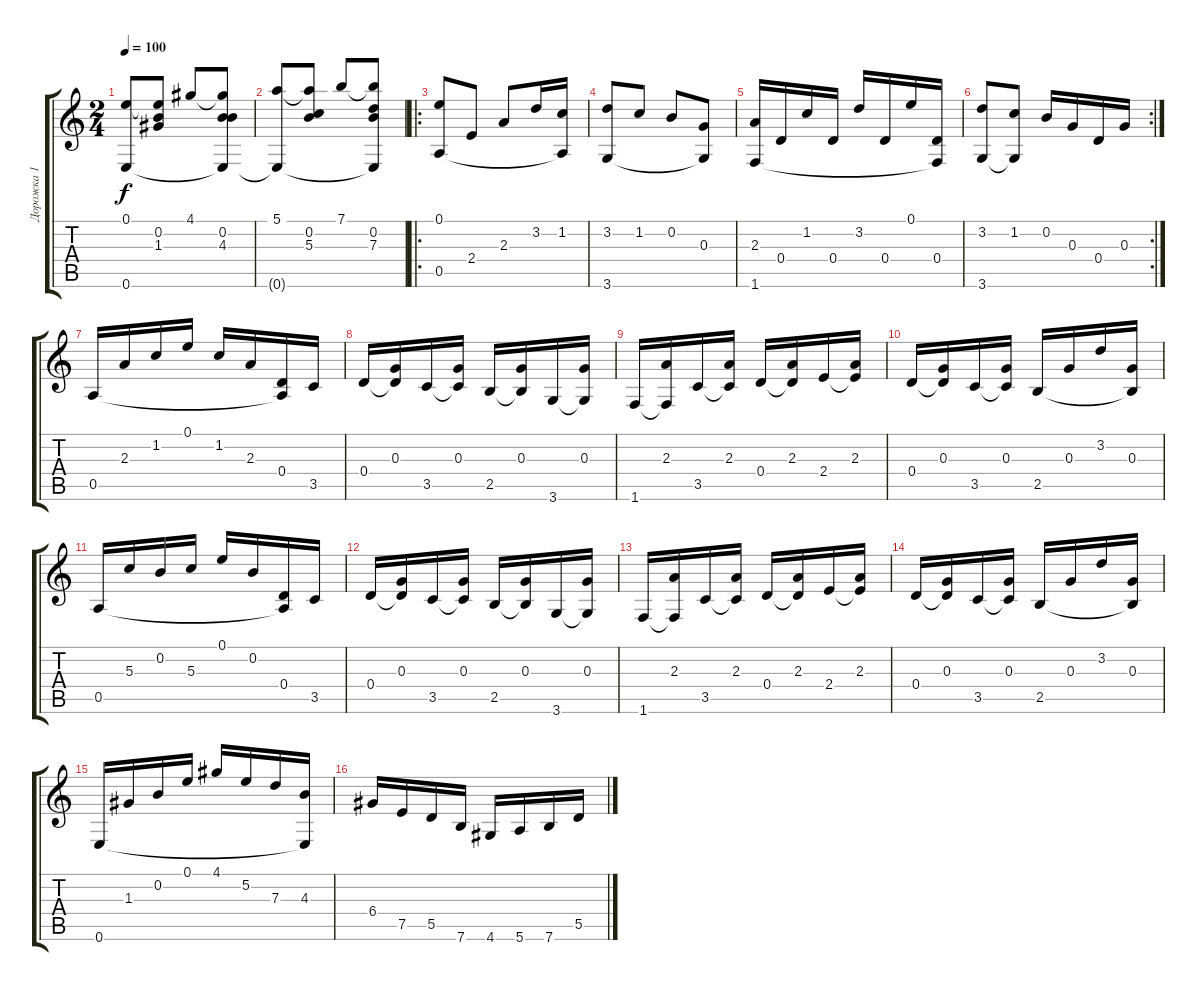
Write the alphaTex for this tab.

\track ("Дорожка 1" "Дорожка 1") {instrument acousticguitarnylon}
\staff {score tabs}
\tuning (E4 B3 G3 D3 A2 E2) {hide}
\ts (2 4)
\tempo 100
\clef g2
\ks aminor
(0.1 0.6).8{dy f} (0.1{t} 0.2 1.3).8 4.1.8 (4.1{t} 0.2 4.3 0.6{t}).8 |
(5.1 0.6{t}).8 (5.1{t} 0.2 5.3).8 7.1.8 (7.1{t} 0.2 7.3 0.6{t}).8 |
\ro
(0.1 0.5).8 2.4.8 2.3.8 3.2.16 (1.2 0.5{t}).16 |
(3.2 3.6).8 1.2.8 0.2.8 (0.3 3.6{t}).8 |
(2.3 1.6).16 0.4.16 1.2.16 0.4.16 3.2.16 0.4.16 0.1.16 (0.4 1.6{t}).16 |
\rc 2
(3.2 3.6).8 (1.2 3.6{t}).8 0.2.16 0.3.16 0.4.16 0.3.16 |
0.5.16 2.3.16 1.2.16 0.1.16 1.2.16 2.3.16 (0.4 0.5{t}).16 3.5.16 |
0.4.16 (0.3 0.4{t}).16 3.5.16 (0.3 3.5{t}).16 2.5.16 (0.3 2.5{t}).16 3.6.16 (0.3 3.6{t}).16 |
1.6.16 (2.3 1.6{t}).16 3.5.16 (2.3 3.5{t}).16 0.4.16 (2.3 0.4{t}).16 2.4.16 (2.3 2.4{t}).16 |
0.4.16 (0.3 0.4{t}).16 3.5.16 (0.3 3.5{t}).16 2.5.16 0.3.16 3.2.16 (0.3 2.5{t}).16 |
0.5.16 5.3.16 0.2.16 5.3.16 0.1.16 0.2.16 (0.4 0.5{t}).16 3.5.16 |
0.4.16 (0.3 0.4{t}).16 3.5.16 (0.3 3.5{t}).16 2.5.16 (0.3 2.5{t}).16 3.6.16 (0.3 3.6{t}).16 |
1.6.16 (2.3 1.6{t}).16 3.5.16 (2.3 3.5{t}).16 0.4.16 (2.3 0.4{t}).16 2.4.16 (2.3 2.4{t}).16 |
0.4.16 (0.3 0.4{t}).16 3.5.16 (0.3 3.5{t}).16 2.5.16 0.3.16 3.2.16 (0.3 2.5{t}).16 |
0.6.16 1.3.16 0.2.16 0.1.16 4.1.16 5.2.16 7.3.16 (4.3 0.6{t}).16 |
6.4.16 7.5.16 5.5.16 7.6.16 4.6.16 5.6.16 7.6.16 5.5.16
